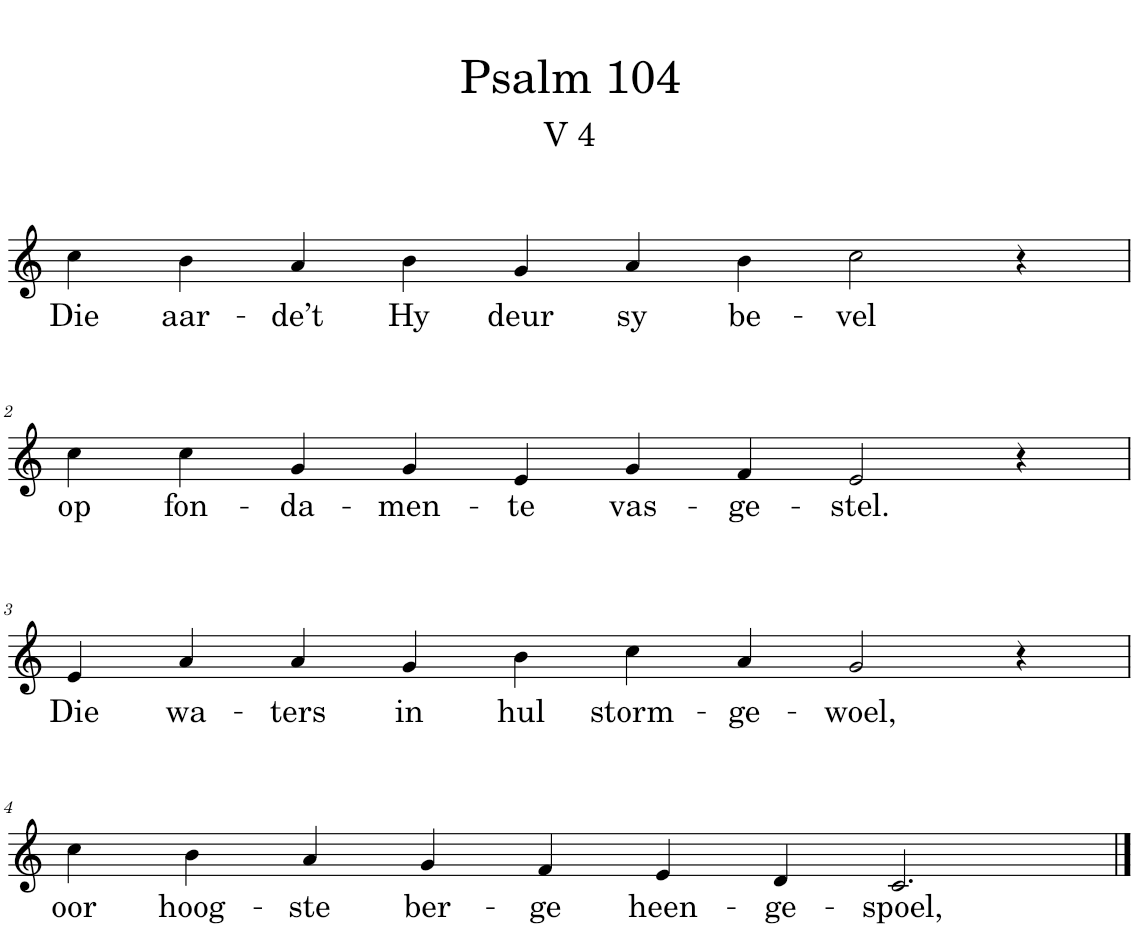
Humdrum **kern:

**kern	**text
*part1	*part1
*staff1	*staff1
*I"Pipe Organ	*
*I'Org.	*
*clefG2	*
*k[]	*
*M10/4	*
=1	=1
!	!LO:LY:b
4cc\	Die
!	!LO:LY:b
4b\	aar-
!	!LO:LY:b
4a/	-de’t
!	!LO:LY:b
4b\	Hy
!	!LO:LY:b
4g/	deur
!	!LO:LY:b
4a/	sy
!	!LO:LY:b
4b\	be-
!	!LO:LY:b
2cc\	-vel
4r	.
!!LO:LB:g=z
=2	=2
!	!LO:LY:b
4cc\	op
!	!LO:LY:b
4cc\	fon-
!	!LO:LY:b
4g/	-da-
!	!LO:LY:b
4g/	-men-
!	!LO:LY:b
4e/	-te
!	!LO:LY:b
4g/	vas-
!	!LO:LY:b
4f/	-ge-
!	!LO:LY:b
2e/	-stel.
4r	.
!!LO:LB:g=z
=3	=3
!	!LO:LY:b
4e/	Die
!	!LO:LY:b
4a/	wa-
!	!LO:LY:b
4a/	-ters
!	!LO:LY:b
4g/	in
!	!LO:LY:b
4b\	hul
!	!LO:LY:b
4cc\	storm-
!	!LO:LY:b
4a/	-ge-
!	!LO:LY:b
2g/	-woel,
4r	.
!!LO:LB:g=z
=4	=4
!	!LO:LY:b
4cc\	oor
!	!LO:LY:b
4b\	hoog-
!	!LO:LY:b
4a/	-ste
!	!LO:LY:b
4g/	ber-
!	!LO:LY:b
4f/	-ge
!	!LO:LY:b
4e/	heen-
!	!LO:LY:b
4d/	-ge-
!	!LO:LY:b
2.c/	-spoel,
==	==
*-	*-
